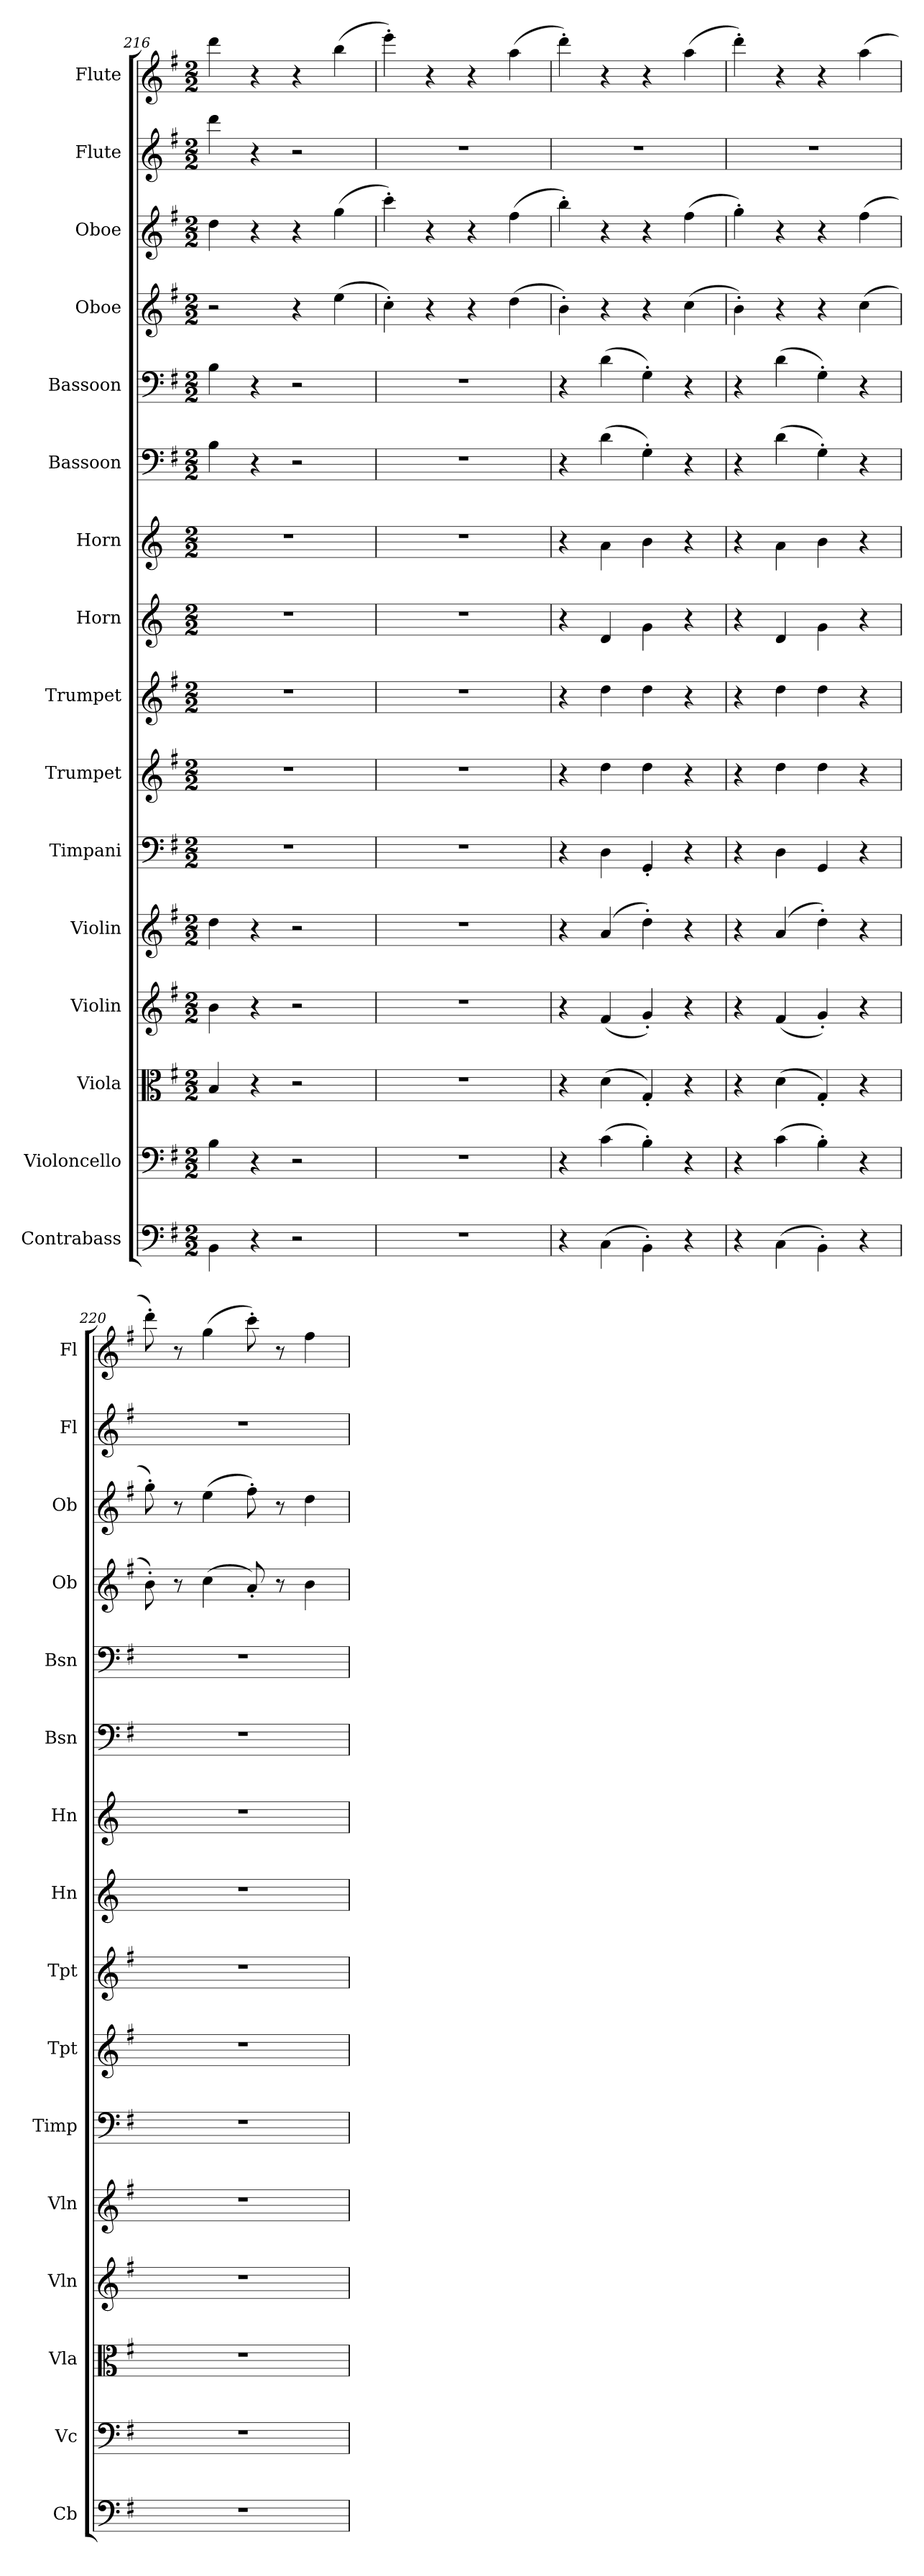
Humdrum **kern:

**kern	**kern	**kern	**kern	**kern	**kern	**kern	**kern	**kern	**kern	**kern	**kern	**kern	**kern	**kern	**kern
*part16	*part15	*part14	*part13	*part12	*part11	*part10	*part9	*part8	*part7	*part6	*part5	*part4	*part3	*part2	*part1
*staff16	*staff15	*staff14	*staff13	*staff12	*staff11	*staff10	*staff9	*staff8	*staff7	*staff6	*staff5	*staff4	*staff3	*staff2	*staff1
*I"Contrabass	*I"Violoncello	*I"Viola	*I"Violin	*I"Violin	*I"Timpani	*I"Trumpet	*I"Trumpet	*I"Horn	*I"Horn	*I"Bassoon	*I"Bassoon	*I"Oboe	*I"Oboe	*I"Flute	*I"Flute
*I'Cb	*I'Vc	*I'Vla	*I'Vln	*I'Vln	*I'Timp	*I'Tpt	*I'Tpt	*I'Hn	*I'Hn	*I'Bsn	*I'Bsn	*I'Ob	*I'Ob	*I'Fl	*I'Fl
*clefF4	*clefF4	*clefC3	*clefG2	*clefG2	*	*clefG2	*clefG2	*clefG2	*clefG2	*clefF4	*clefF4	*clefG2	*clefG2	*clefG2	*clefG2
*k[f#]	*k[f#]	*k[f#]	*k[f#]	*k[f#]	*k[f#]	*k[f#]	*k[f#]	*k[]	*k[]	*k[f#]	*k[f#]	*k[f#]	*k[f#]	*k[f#]	*k[f#]
*M2/2	*M2/2	*M2/2	*M2/2	*M2/2	*M2/2	*M2/2	*M2/2	*M2/2	*M2/2	*M2/2	*M2/2	*M2/2	*M2/2	*M2/2	*M2/2
=216	=216	=216	=216	=216	=216	=216	=216	=216	=216	=216	=216	=216	=216	=216	=216
4BB\	4B\	4B/	4b\	4dd\	1r	1r	1r	1r	1r	4B\	4B\	2r	4dd\	4ddd\	4ddd\
4r	4r	4r	4r	4r	.	.	.	.	.	4r	4r	.	4r	4r	4r
2r	2r	2r	2r	2r	.	.	.	.	.	2r	2r	4r	4r	2r	4r
.	.	.	.	.	.	.	.	.	.	.	.	(4ee\	(4gg\	.	(4bb\
=217	=217	=217	=217	=217	=217	=217	=217	=217	=217	=217	=217	=217	=217	=217	=217
1r	1r	1r	1r	1r	1r	1r	1r	1r	1r	1r	1r	4cc'\)	4ccc'\)	1r	4eee'\)
.	.	.	.	.	.	.	.	.	.	.	.	4r	4r	.	4r
.	.	.	.	.	.	.	.	.	.	.	.	4r	4r	.	4r
.	.	.	.	.	.	.	.	.	.	.	.	(4dd\	(4ff#\	.	(4aa\
=218	=218	=218	=218	=218	=218	=218	=218	=218	=218	=218	=218	=218	=218	=218	=218
4r	4r	4r	4r	4r	4r	4r	4r	4r	4r	4r	4r	4b'\)	4bb'\)	1r	4ddd'\)
(4C\	(4c\	(4d\	(4f#/	(4a/	4D\	4dd\	4dd\	4d/	4a\	(4d\	(4d\	4r	4r	.	4r
4BB'\)	4B'\)	4G'/)	4g'/)	4dd'\)	4GG'/	4dd\	4dd\	4g\	4b\	4G'\)	4G'\)	4r	4r	.	4r
4r	4r	4r	4r	4r	4r	4r	4r	4r	4r	4r	4r	(4cc\	(4ff#\	.	(4aa\
=219	=219	=219	=219	=219	=219	=219	=219	=219	=219	=219	=219	=219	=219	=219	=219
4r	4r	4r	4r	4r	4r	4r	4r	4r	4r	4r	4r	4b'\)	4gg'\)	1r	4ddd'\)
(4C\	(4c\	(4d\	(4f#/	(4a/	4D\	4dd\	4dd\	4d/	4a\	(4d\	(4d\	4r	4r	.	4r
4BB'\)	4B'\)	4G'/)	4g'/)	4dd'\)	4GG/	4dd\	4dd\	4g\	4b\	4G'\)	4G'\)	4r	4r	.	4r
4r	4r	4r	4r	4r	4r	4r	4r	4r	4r	4r	4r	(4cc\	(4ff#\	.	(4aa\
=220	=220	=220	=220	=220	=220	=220	=220	=220	=220	=220	=220	=220	=220	=220	=220
1r	1r	1r	1r	1r	1r	1r	1r	1r	1r	1r	1r	8b'\)	8gg'\)	1r	8ddd'\)
.	.	.	.	.	.	.	.	.	.	.	.	8r	8r	.	8r
.	.	.	.	.	.	.	.	.	.	.	.	(4cc\	(4ee\	.	(4gg\
.	.	.	.	.	.	.	.	.	.	.	.	8a'/)	8ff#'\)	.	8ccc'\)
.	.	.	.	.	.	.	.	.	.	.	.	8r	8r	.	8r
.	.	.	.	.	.	.	.	.	.	.	.	4b\	4dd\	.	4ff#\
=	=	=	=	=	=	=	=	=	=	=	=	=	=	=	=
*-	*-	*-	*-	*-	*-	*-	*-	*-	*-	*-	*-	*-	*-	*-	*-
